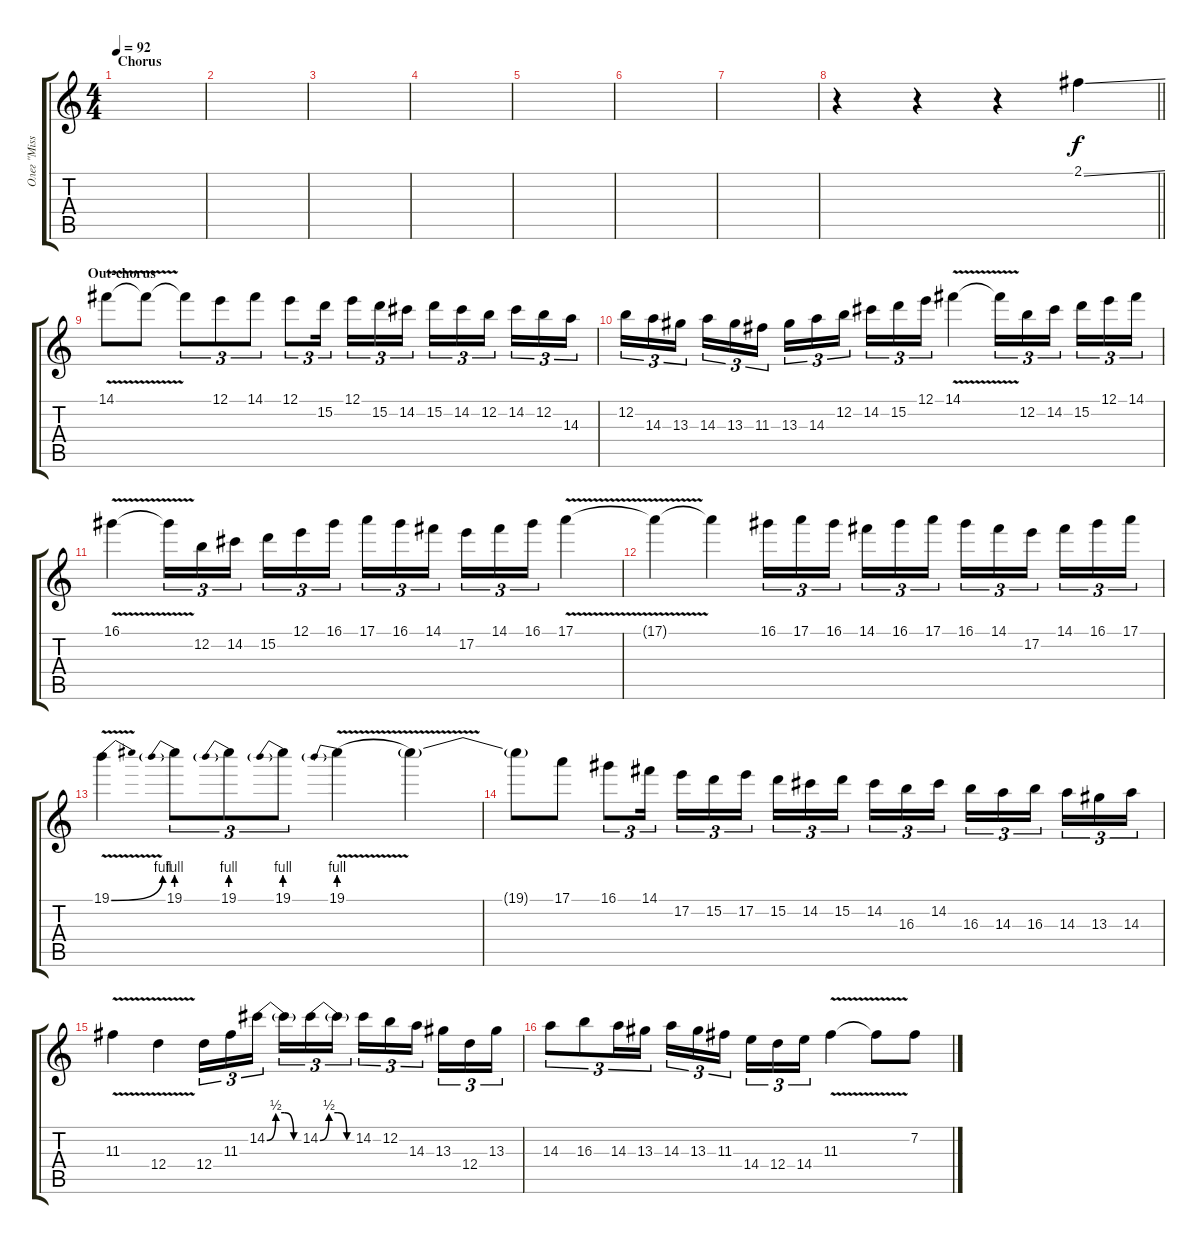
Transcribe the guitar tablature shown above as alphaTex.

\track ("Олег \"Mission\" Мишин" "Олег \"Miss") {instrument distortionguitar}
\staff {score tabs}
\tuning (E4 B3 G3 D3 A2 E2) {hide}
\ts (4 4)
\section ("" "Chorus")
\tempo 92
\clef g2
\ks c
|
|
|
|
|
|
|
\barLineRight lightlight
r.4 r.4 r.4 2.1{ss}.4 |
\section ("" "Out-chorus")
14.1{v}.8 14.1{t}.8 14.1{t}.8{tu (3 2)} 12.1.8{tu (3 2)} 14.1.8{tu (3 2)} 12.1.8{tu (3 2)} 15.2.16{tu (3 2) beam splitsecondary} 12.1.16{tu (3 2)} 15.2.16{tu (3 2)} 14.2.16{tu (3 2)} 15.2.16{tu (3 2)} 14.2.16{tu (3 2)} 12.2.16{tu (3 2) beam splitsecondary} 14.2.16{tu (3 2)} 12.2.16{tu (3 2)} 14.3.16{tu (3 2)} |
12.2.16{tu (3 2)} 14.3.16{tu (3 2)} 13.3.16{tu (3 2) beam splitsecondary} 14.3.16{tu (3 2)} 13.3.16{tu (3 2)} 11.3.16{tu (3 2)} 13.3.16{tu (3 2)} 14.3.16{tu (3 2)} 12.2.16{tu (3 2) beam splitsecondary} 14.2.16{tu (3 2)} 15.2.16{tu (3 2)} 12.1.16{tu (3 2)} 14.1{v}.4 14.1{t}.16{tu (3 2)} 12.2.16{tu (3 2)} 14.2.16{tu (3 2) beam splitsecondary} 15.2.16{tu (3 2)} 12.1.16{tu (3 2)} 14.1.16{tu (3 2)} |
16.1{v}.4 16.1{t}.16{tu (3 2)} 12.2.16{tu (3 2)} 14.2.16{tu (3 2) beam splitsecondary} 15.2.16{tu (3 2)} 12.1.16{tu (3 2)} 16.1.16{tu (3 2)} 17.1.16{tu (3 2)} 16.1.16{tu (3 2)} 14.1.16{tu (3 2) beam splitsecondary} 17.2.16{tu (3 2)} 14.1.16{tu (3 2)} 16.1.16{tu (3 2)} 17.1{v}.4 |
17.1{t}.4 17.1{t}.4 16.1.16{tu (3 2)} 17.1.16{tu (3 2)} 16.1.16{tu (3 2) beam splitsecondary} 14.1.16{tu (3 2)} 16.1.16{tu (3 2)} 17.1.16{tu (3 2)} 16.1.16{tu (3 2)} 14.1.16{tu (3 2)} 17.2.16{tu (3 2) beam splitsecondary} 14.1.16{tu (3 2)} 16.1.16{tu (3 2)} 17.1.16{tu (3 2)} |
19.1{be (bend 0 0 60 4) v}.4 19.1{be (prebend 0 4 60 4)}.8{tu (3 2)} 19.1{be (prebend 0 4 60 4)}.8{tu (3 2)} 19.1{be (prebend 0 4 60 4)}.8{tu (3 2)} 19.1{be (prebend 0 4 60 4) v}.4 19.1{t}.4 |
19.1{t}.8 17.1.8 16.1.8{tu (3 2)} 14.1.16{tu (3 2) beam splitsecondary} 17.2.16{tu (3 2)} 15.2.16{tu (3 2)} 17.2.16{tu (3 2)} 15.2.16{tu (3 2)} 14.2.16{tu (3 2)} 15.2.16{tu (3 2) beam splitsecondary} 14.2.16{tu (3 2)} 16.3.16{tu (3 2)} 14.2.16{tu (3 2)} 16.3.16{tu (3 2)} 14.3.16{tu (3 2)} 16.3.16{tu (3 2) beam splitsecondary} 14.3.16{tu (3 2)} 13.3.16{tu (3 2)} 14.3.16{tu (3 2)} |
11.3{v}.4 12.4{v}.4 12.4.16{tu (3 2)} 11.3.16{tu (3 2)} 14.2{be (custom 0 0 15 2 30 2 45 0 60 0)}.16{tu (3 2) beam splitsecondary} 14.2{t}.16{tu (3 2)} 14.2{be (custom 0 0 15 2 30 2 45 0 60 0)}.16{tu (3 2)} 14.2{t}.16{tu (3 2)} 14.2.16{tu (3 2)} 12.2.16{tu (3 2)} 14.3.16{tu (3 2) beam splitsecondary} 13.3.16{tu (3 2)} 12.4.16{tu (3 2)} 13.3.16{tu (3 2)} |
14.3.8{tu (3 2)} 16.3.8{tu (3 2)} 14.3.16{tu (3 2)} 13.3.16{tu (3 2)} 14.3.16{tu (3 2)} 13.3.16{tu (3 2)} 11.3.16{tu (3 2) beam splitsecondary} 14.4.16{tu (3 2)} 12.4.16{tu (3 2)} 14.4.16{tu (3 2)} 11.3{v}.4 11.3{t}.8 7.2{ss}.8
